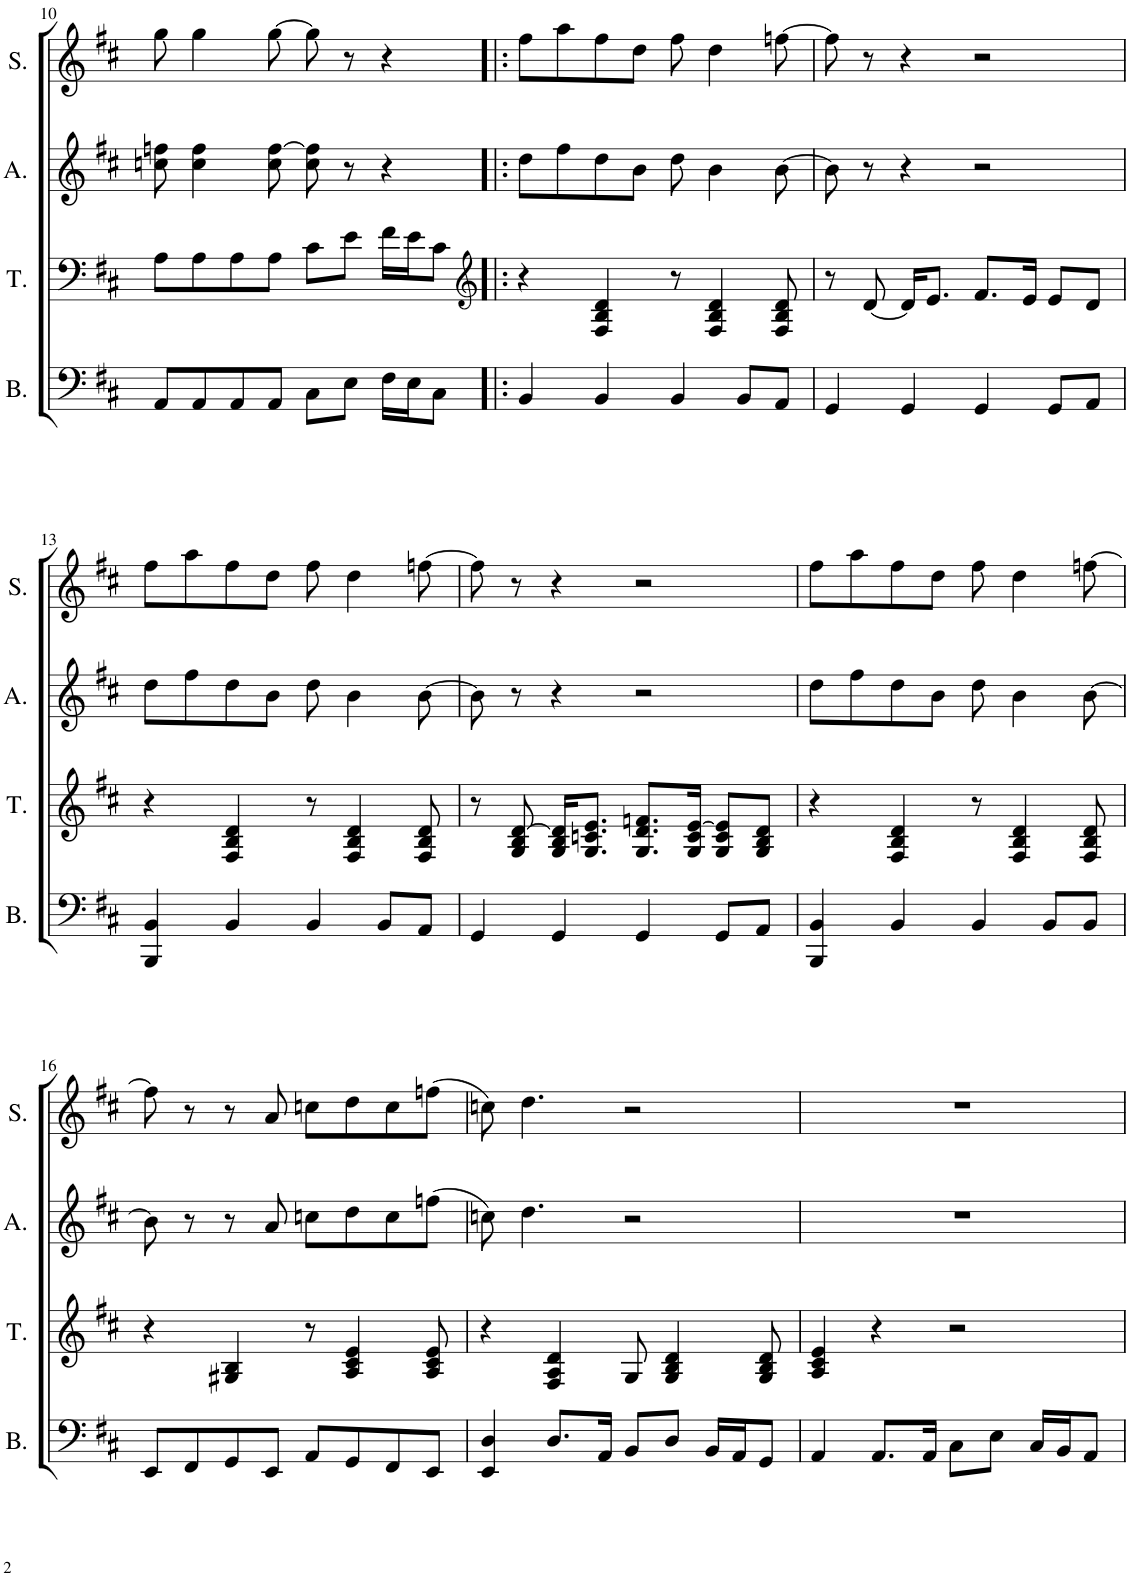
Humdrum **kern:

**kern	**kern	**kern	**kern
*part4	*part3	*part2	*part1
*staff4	*staff3	*staff2	*staff1
*I"Bass	*I"Tenor	*I"Alto	*I"Soprano
*I'B.	*I'T.	*I'A.	*I'S.
!!LO:PB:g=z
*clefF4	*clefF4	*clefG2	*clefG2
*k[f#c#]	*k[f#c#]	*k[f#c#]	*k[f#c#]
*M4/4	*M4/4	*M4/4	*M4/4
=10	=10	=10	=10
8AA/L	8A\L	8ccn\ 8ffn\	8gg\
8AA/	8A\	4cc\ 4ff\	4gg\
8AA/	8A\	.	.
8AA/J	8A\J	8cc\ [8ff\	[8gg\
8C#\L	8c#\L	8cc\ 8ff\]	8gg\]
8E\J	8e\J	8r	8r
16F#\LL	16f#\LL	4r	4r
16E\J	16e\J	.	.
8C#\J	8c#\J	.	.
=11!|:	=11!|:	=11!|:	=11!|:
*	*clefG2	*	*
4BB/	4r	8dd\L	8ff#\L
.	.	8ff#\	8aa\
4BB/	4F#/ 4B/ 4d/	8dd\	8ff#\
.	.	8b\J	8dd\J
4BB/	8r	8dd\	8ff#\
.	4F#/ 4B/ 4d/	4b\	4dd\
8BB/L	.	.	.
8AA/J	8F#/ 8B/ 8d/	[8b\	[8ffn\
=12	=12	=12	=12
4GG/	8r	8b\]	8ff\]
.	[8d/	8r	8r
4GG/	16d/KL]	4r	4r
.	8.e/J	.	.
4GG/	8.f#/L	2r	2r
.	16e/Jk	.	.
8GG/L	8e/L	.	.
8AA/J	8d/J	.	.
!!LO:LB:g=z
=13	=13	=13	=13
4BBB/ 4BB/	4r	8dd\L	8ff#\L
.	.	8ff#\	8aa\
4BB/	4F#/ 4B/ 4d/	8dd\	8ff#\
.	.	8b\J	8dd\J
4BB/	8r	8dd\	8ff#\
.	4F#/ 4B/ 4d/	4b\	4dd\
8BB/L	.	.	.
8AA/J	8F#/ 8B/ 8d/	[8b\	[8ffn\
=14	=14	=14	=14
4GG/	8r	8b\]	8ff\]
.	8G/ 8B/ [8d/	8r	8r
4GG/	16G/ 16B/ 16d/]KL	4r	4r
.	8.G/ 8.cn/ 8.e/J	.	.
4GG/	8.G/ 8.d/ 8.fn/L	2r	2r
.	16G/ 16c/ [16e/Jk	.	.
8GG/L	8G/ 8c/ 8e/]L	.	.
8AA/J	8G/ 8B/ 8d/J	.	.
=15	=15	=15	=15
4BBB/ 4BB/	4r	8dd\L	8ff#\L
.	.	8ff#\	8aa\
4BB/	4F#/ 4B/ 4d/	8dd\	8ff#\
.	.	8b\J	8dd\J
4BB/	8r	8dd\	8ff#\
.	4F#/ 4B/ 4d/	4b\	4dd\
8BB/L	.	.	.
8BB/J	8F#/ 8B/ 8d/	[8b\	[8ffn\
!!LO:LB:g=z
=16	=16	=16	=16
8EE/L	4r	8b\]	8ff\]
8FF#/	.	8r	8r
8GG/	4G#X/ 4B/	8r	8r
8EE/J	.	8a/	8a/
8AA/L	8r	8ccn\L	8ccn\L
8GG/	4A/ 4c#/ 4e/	8dd\	8dd\
8FF#/	.	8cc\	8cc\
8EE/J	8A/ 8c#/ 8e/	(8ffn\J	(8ffn\J
=17	=17	=17	=17
4EE/ 4D/	4r	8ccn\)	8ccn\)
.	.	4.dd\	4.dd\
8.D/L	4F#/ 4A/ 4d/	.	.
16AA/Jk	.	.	.
8BB/L	8G/	2r	2r
8D/J	4G/ 4B/ 4d/	.	.
16BB/LL	.	.	.
16AA/J	.	.	.
8GG/J	8G/ 8B/ 8d/	.	.
=18	=18	=18	=18
4AA/	4A/ 4c#/ 4e/	1r	1r
8.AA/L	4r	.	.
16AA/Jk	.	.	.
8C#\L	2r	.	.
8E\J	.	.	.
16C#/LL	.	.	.
16BB/J	.	.	.
8AA/J	.	.	.
=	=	=	=
*-	*-	*-	*-
